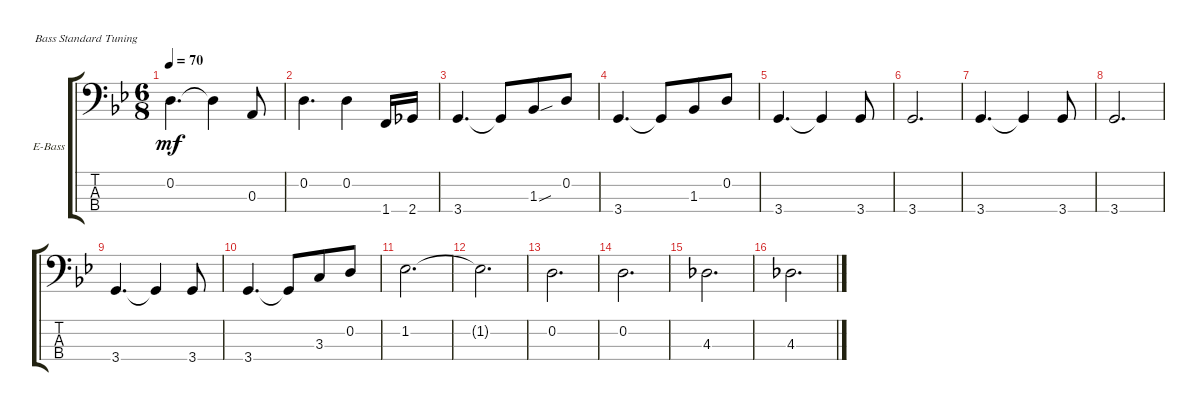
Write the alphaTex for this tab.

\defaultSystemsLayout 4
\bracketExtendMode groupsimilarinstruments
\firstSystemTrackNameOrientation horizontal
\otherSystemsTrackNameOrientation horizontal
\track ("Electric Bass" "E-Bass") {instrument electricbassfinger}
\staff {score tabs}
\tuning (G2 D2 A1 E1)
\ts (6 8)
\tempo 70
\clef f4
\scale
0.333333
\ks gminor
0.2.4{d dy mf} 0.2{t}.4 0.3.8 |
\scale
0.333333 0.2.4{d} 0.2.4 1.4.16 2.4.16 |
\scale
0.333333 3.4.4{d} 3.4{t}.8 1.3{sou}.8 0.2.8 |
\scale
0.333333 3.4.4{d} 3.4{t}.8 1.3.8 0.2.8 |
\scale
0.333333 3.4.4{d} 3.4{t}.4 3.4.8 |
\scale
0.333333 3.4.2{d} |
\scale
0.333333 3.4.4{d} 3.4{t}.4 3.4.8 |
\scale
0.333333 3.4.2{d} |
\scale
0.333333 3.4.4{d} 3.4{t}.4 3.4.8 |
\scale
0.333333 3.4.4{d} 3.4{t}.8 3.3.8 0.2.8 |
\scale
0.333333 1.2.2{d} |
\scale
0.333333 1.2{t}.2{d} |
\scale
0.333333 0.2.2{d} |
\scale
0.333333 0.2.2{d} |
\scale
0.333333 4.3.2{d} |
\scale
0.333333 4.3.2{d}
